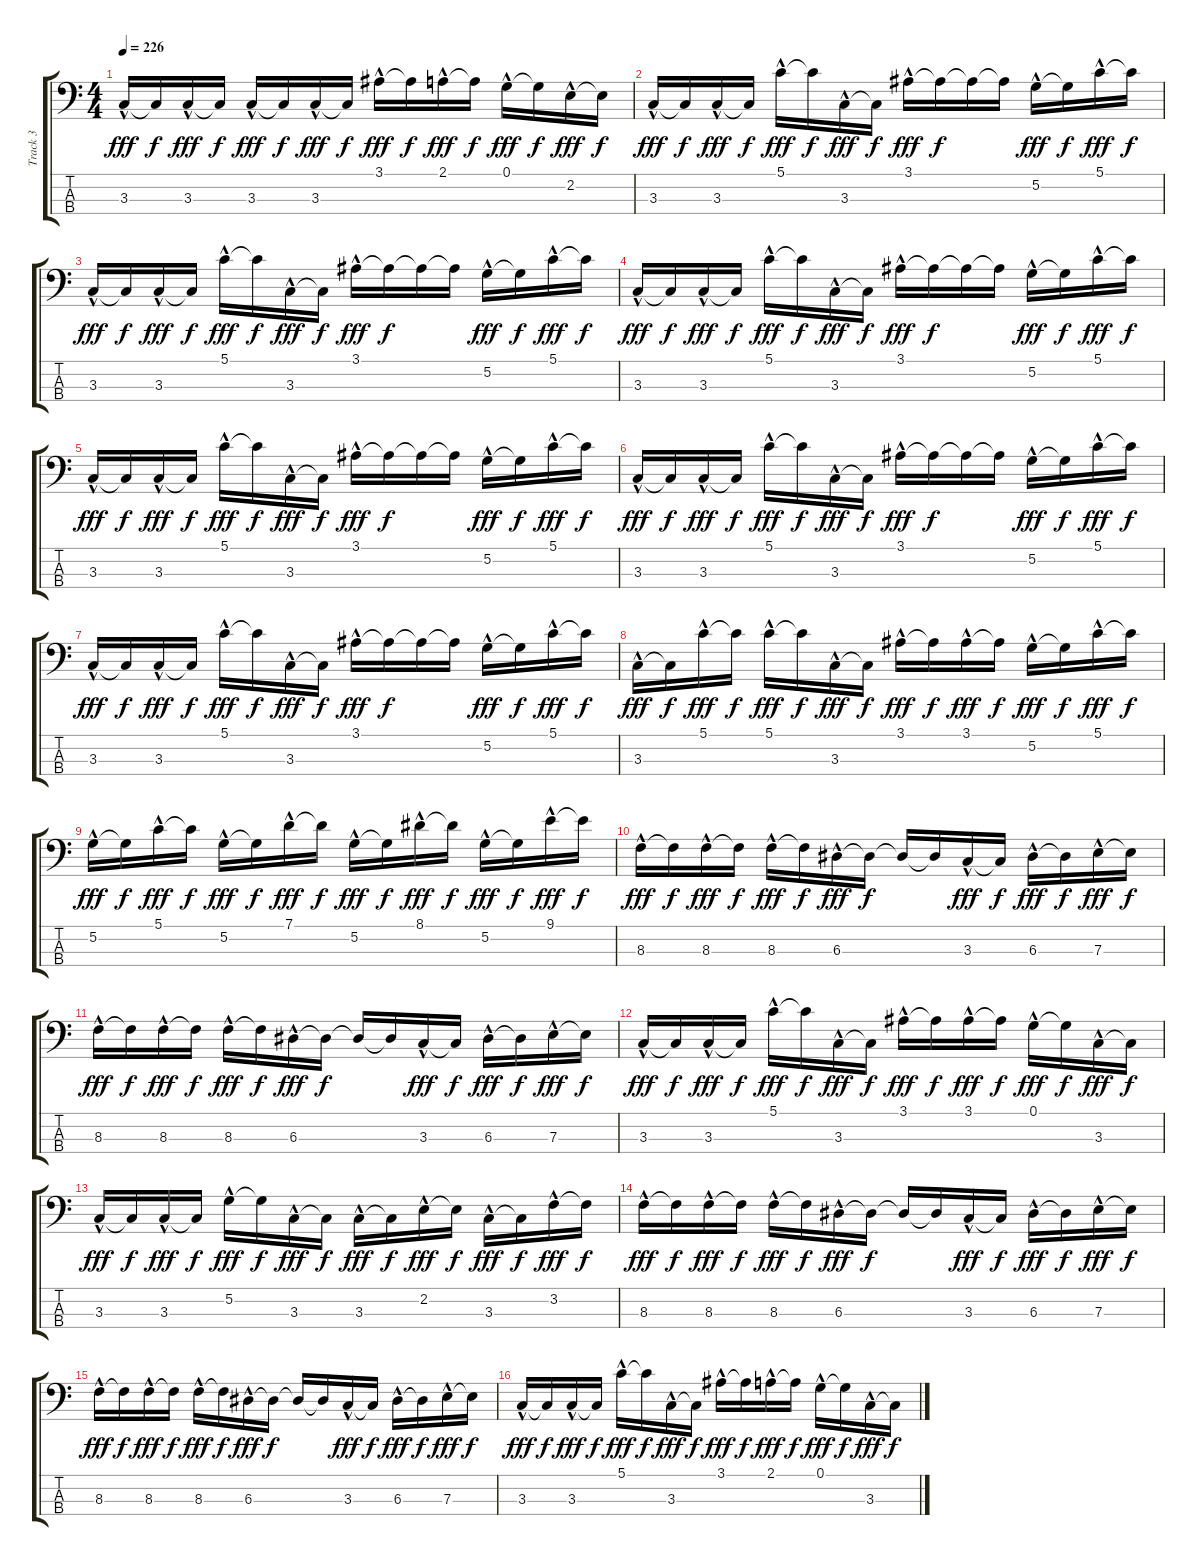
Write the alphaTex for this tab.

\track ("Track 3" "Track 3") {instrument electricbasspick bank 2}
\staff {score tabs}
\tuning (G2 D2 A1 E1) {hide}
\ts (4 4)
\tempo 226
\clef f4
\ks c
3.3{hac}.16{dy fff} 3.3{t}.16{dy f} 3.3{hac}.16{dy fff} 3.3{t}.16{dy f} 3.3{hac}.16{dy fff} 3.3{t}.16{dy f} 3.3{hac}.16{dy fff} 3.3{t}.16{dy f} 3.1{hac}.16{dy fff} 3.1{t}.16{dy f} 2.1{hac}.16{dy fff} 2.1{t}.16{dy f} 0.1{hac}.16{dy fff} 0.1{t}.16{dy f} 2.2{hac}.16{dy fff} 2.2{t}.16{dy f} |
3.3{hac}.16{dy fff} 3.3{t}.16{dy f} 3.3{hac}.16{dy fff} 3.3{t}.16{dy f} 5.1{hac}.16{dy fff} 5.1{t}.16{dy f} 3.3{hac}.16{dy fff} 3.3{t}.16{dy f} 3.1{hac}.16{dy fff} 3.1{t}.16{dy f} 3.1{t}.16 3.1{t}.16 5.2{hac}.16{dy fff} 5.2{t}.16{dy f} 5.1{hac}.16{dy fff} 5.1{t}.16{dy f} |
3.3{hac}.16{dy fff} 3.3{t}.16{dy f} 3.3{hac}.16{dy fff} 3.3{t}.16{dy f} 5.1{hac}.16{dy fff} 5.1{t}.16{dy f} 3.3{hac}.16{dy fff} 3.3{t}.16{dy f} 3.1{hac}.16{dy fff} 3.1{t}.16{dy f} 3.1{t}.16 3.1{t}.16 5.2{hac}.16{dy fff} 5.2{t}.16{dy f} 5.1{hac}.16{dy fff} 5.1{t}.16{dy f} |
3.3{hac}.16{dy fff} 3.3{t}.16{dy f} 3.3{hac}.16{dy fff} 3.3{t}.16{dy f} 5.1{hac}.16{dy fff} 5.1{t}.16{dy f} 3.3{hac}.16{dy fff} 3.3{t}.16{dy f} 3.1{hac}.16{dy fff} 3.1{t}.16{dy f} 3.1{t}.16 3.1{t}.16 5.2{hac}.16{dy fff} 5.2{t}.16{dy f} 5.1{hac}.16{dy fff} 5.1{t}.16{dy f} |
3.3{hac}.16{dy fff} 3.3{t}.16{dy f} 3.3{hac}.16{dy fff} 3.3{t}.16{dy f} 5.1{hac}.16{dy fff} 5.1{t}.16{dy f} 3.3{hac}.16{dy fff} 3.3{t}.16{dy f} 3.1{hac}.16{dy fff} 3.1{t}.16{dy f} 3.1{t}.16 3.1{t}.16 5.2{hac}.16{dy fff} 5.2{t}.16{dy f} 5.1{hac}.16{dy fff} 5.1{t}.16{dy f} |
3.3{hac}.16{dy fff} 3.3{t}.16{dy f} 3.3{hac}.16{dy fff} 3.3{t}.16{dy f} 5.1{hac}.16{dy fff} 5.1{t}.16{dy f} 3.3{hac}.16{dy fff} 3.3{t}.16{dy f} 3.1{hac}.16{dy fff} 3.1{t}.16{dy f} 3.1{t}.16 3.1{t}.16 5.2{hac}.16{dy fff} 5.2{t}.16{dy f} 5.1{hac}.16{dy fff} 5.1{t}.16{dy f} |
3.3{hac}.16{dy fff} 3.3{t}.16{dy f} 3.3{hac}.16{dy fff} 3.3{t}.16{dy f} 5.1{hac}.16{dy fff} 5.1{t}.16{dy f} 3.3{hac}.16{dy fff} 3.3{t}.16{dy f} 3.1{hac}.16{dy fff} 3.1{t}.16{dy f} 3.1{t}.16 3.1{t}.16 5.2{hac}.16{dy fff} 5.2{t}.16{dy f} 5.1{hac}.16{dy fff} 5.1{t}.16{dy f} |
3.3{hac}.16{dy fff} 3.3{t}.16{dy f} 5.1{hac}.16{dy fff} 5.1{t}.16{dy f} 5.1{hac}.16{dy fff} 5.1{t}.16{dy f} 3.3{hac}.16{dy fff} 3.3{t}.16{dy f} 3.1{hac}.16{dy fff} 3.1{t}.16{dy f} 3.1{hac}.16{dy fff} 3.1{t}.16{dy f} 5.2{hac}.16{dy fff} 5.2{t}.16{dy f} 5.1{hac}.16{dy fff} 5.1{t}.16{dy f} |
5.2{hac}.16{dy fff} 5.2{t}.16{dy f} 5.1{hac}.16{dy fff} 5.1{t}.16{dy f} 5.2{hac}.16{dy fff} 5.2{t}.16{dy f} 7.1{hac}.16{dy fff} 7.1{t}.16{dy f} 5.2{hac}.16{dy fff} 5.2{t}.16{dy f} 8.1{hac}.16{dy fff} 8.1{t}.16{dy f} 5.2{hac}.16{dy fff} 5.2{t}.16{dy f} 9.1{hac}.16{dy fff} 9.1{t}.16{dy f} |
8.3{hac}.16{dy fff} 8.3{t}.16{dy f} 8.3{hac}.16{dy fff} 8.3{t}.16{dy f} 8.3{hac}.16{dy fff} 8.3{t}.16{dy f} 6.3{hac}.16{dy fff} 6.3{t}.16{dy f} 6.3{t}.16 6.3{t}.16 3.3{hac}.16{dy fff} 3.3{t}.16{dy f} 6.3{hac}.16{dy fff} 6.3{t}.16{dy f} 7.3{hac}.16{dy fff} 7.3{t}.16{dy f} |
8.3{hac}.16{dy fff} 8.3{t}.16{dy f} 8.3{hac}.16{dy fff} 8.3{t}.16{dy f} 8.3{hac}.16{dy fff} 8.3{t}.16{dy f} 6.3{hac}.16{dy fff} 6.3{t}.16{dy f} 6.3{t}.16 6.3{t}.16 3.3{hac}.16{dy fff} 3.3{t}.16{dy f} 6.3{hac}.16{dy fff} 6.3{t}.16{dy f} 7.3{hac}.16{dy fff} 7.3{t}.16{dy f} |
3.3{hac}.16{dy fff} 3.3{t}.16{dy f} 3.3{hac}.16{dy fff} 3.3{t}.16{dy f} 5.1{hac}.16{dy fff} 5.1{t}.16{dy f} 3.3{hac}.16{dy fff} 3.3{t}.16{dy f} 3.1{hac}.16{dy fff} 3.1{t}.16{dy f} 3.1{hac}.16{dy fff} 3.1{t}.16{dy f} 0.1{hac}.16{dy fff} 0.1{t}.16{dy f} 3.3{hac}.16{dy fff} 3.3{t}.16{dy f} |
3.3{hac}.16{dy fff} 3.3{t}.16{dy f} 3.3{hac}.16{dy fff} 3.3{t}.16{dy f} 5.2{hac}.16{dy fff} 5.2{t}.16{dy f} 3.3{hac}.16{dy fff} 3.3{t}.16{dy f} 3.3{hac}.16{dy fff} 3.3{t}.16{dy f} 2.2{hac}.16{dy fff} 2.2{t}.16{dy f} 3.3{hac}.16{dy fff} 3.3{t}.16{dy f} 3.2{hac}.16{dy fff} 3.2{t}.16{dy f} |
8.3{hac}.16{dy fff} 8.3{t}.16{dy f} 8.3{hac}.16{dy fff} 8.3{t}.16{dy f} 8.3{hac}.16{dy fff} 8.3{t}.16{dy f} 6.3{hac}.16{dy fff} 6.3{t}.16{dy f} 6.3{t}.16 6.3{t}.16 3.3{hac}.16{dy fff} 3.3{t}.16{dy f} 6.3{hac}.16{dy fff} 6.3{t}.16{dy f} 7.3{hac}.16{dy fff} 7.3{t}.16{dy f} |
8.3{hac}.16{dy fff} 8.3{t}.16{dy f} 8.3{hac}.16{dy fff} 8.3{t}.16{dy f} 8.3{hac}.16{dy fff} 8.3{t}.16{dy f} 6.3{hac}.16{dy fff} 6.3{t}.16{dy f} 6.3{t}.16 6.3{t}.16 3.3{hac}.16{dy fff} 3.3{t}.16{dy f} 6.3{hac}.16{dy fff} 6.3{t}.16{dy f} 7.3{hac}.16{dy fff} 7.3{t}.16{dy f} |
3.3{hac}.16{dy fff} 3.3{t}.16{dy f} 3.3{hac}.16{dy fff} 3.3{t}.16{dy f} 5.1{hac}.16{dy fff} 5.1{t}.16{dy f} 3.3{hac}.16{dy fff} 3.3{t}.16{dy f} 3.1{hac}.16{dy fff} 3.1{t}.16{dy f} 2.1{hac}.16{dy fff} 2.1{t}.16{dy f} 0.1{hac}.16{dy fff} 0.1{t}.16{dy f} 3.3{hac}.16{dy fff} 3.3{t}.16{dy f}
